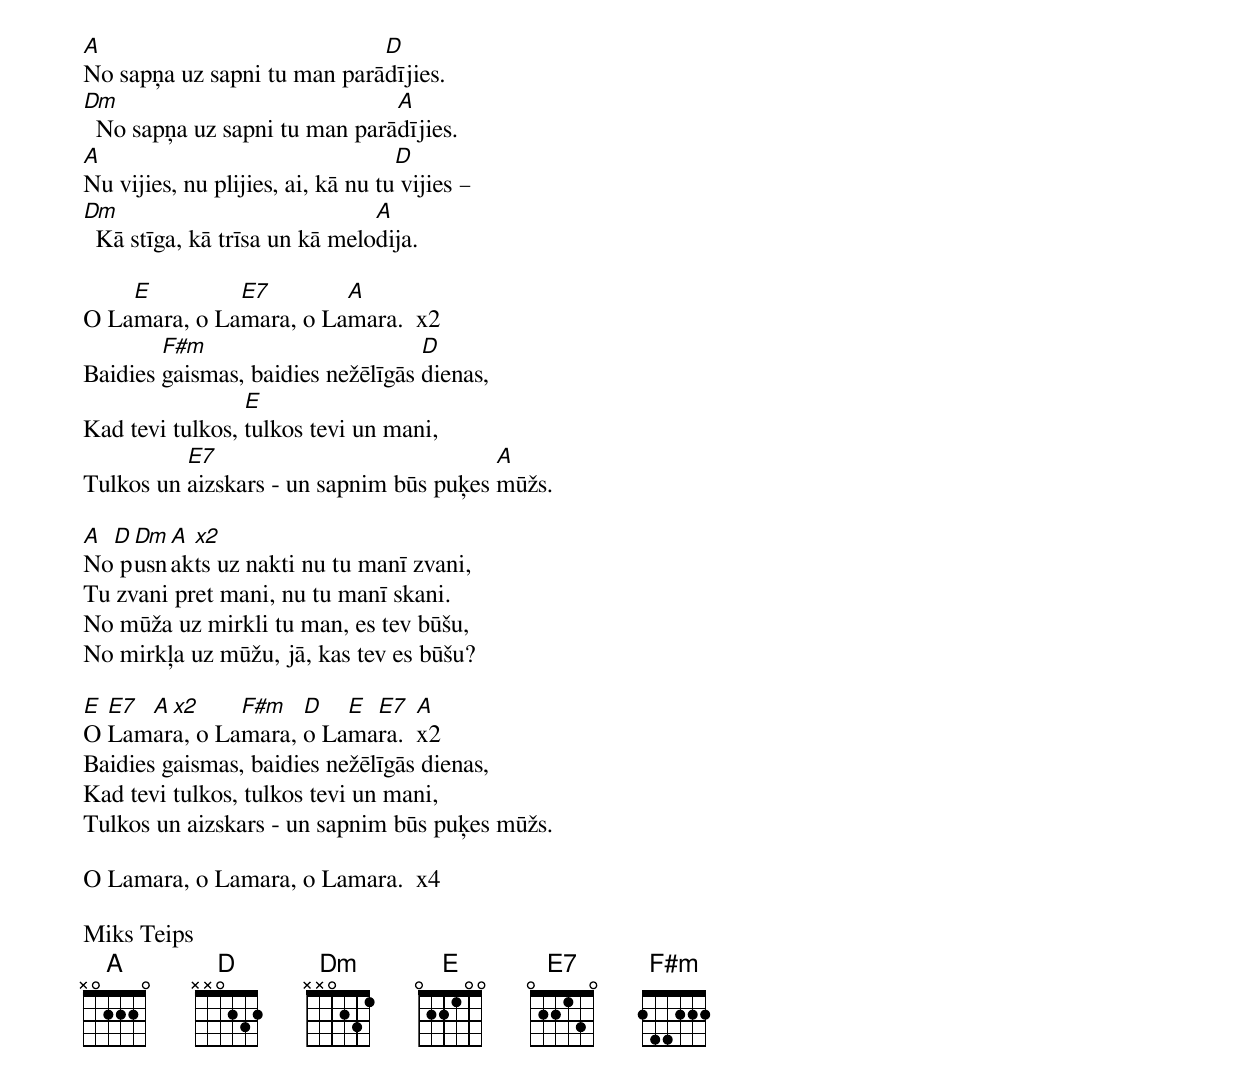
A                            D
No sapņa uz sapni tu man parādījies.
Dm                             A
  No sapņa uz sapni tu man parādījies.
A                                  D
Nu vijies, nu plijies, ai, kā nu tu vijies –
Dm                             A
  Kā stīga, kā trīsa un kā melodija.

    E         E7        A
O Lamara, o Lamara, o Lamara.  x2
        F#m                        D
Baidies gaismas, baidies nežēlīgās dienas,
                 E
Kad tevi tulkos, tulkos tevi un mani,
          E7                             A
Tulkos un aizskars - un sapnim būs puķes mūžs.

A D Dm A x2
No pusnakts uz nakti nu tu manī zvani,
Tu zvani pret mani, nu tu manī skani.
No mūža uz mirkli tu man, es tev būšu,
No mirkļa uz mūžu, jā, kas tev es būšu?

E E7 A x2     F#m   D   E E7   A
O Lamara, o Lamara, o Lamara.  x2
Baidies gaismas, baidies nežēlīgās dienas,
Kad tevi tulkos, tulkos tevi un mani,
Tulkos un aizskars - un sapnim būs puķes mūžs.

O Lamara, o Lamara, o Lamara.  x4

Miks Teips
